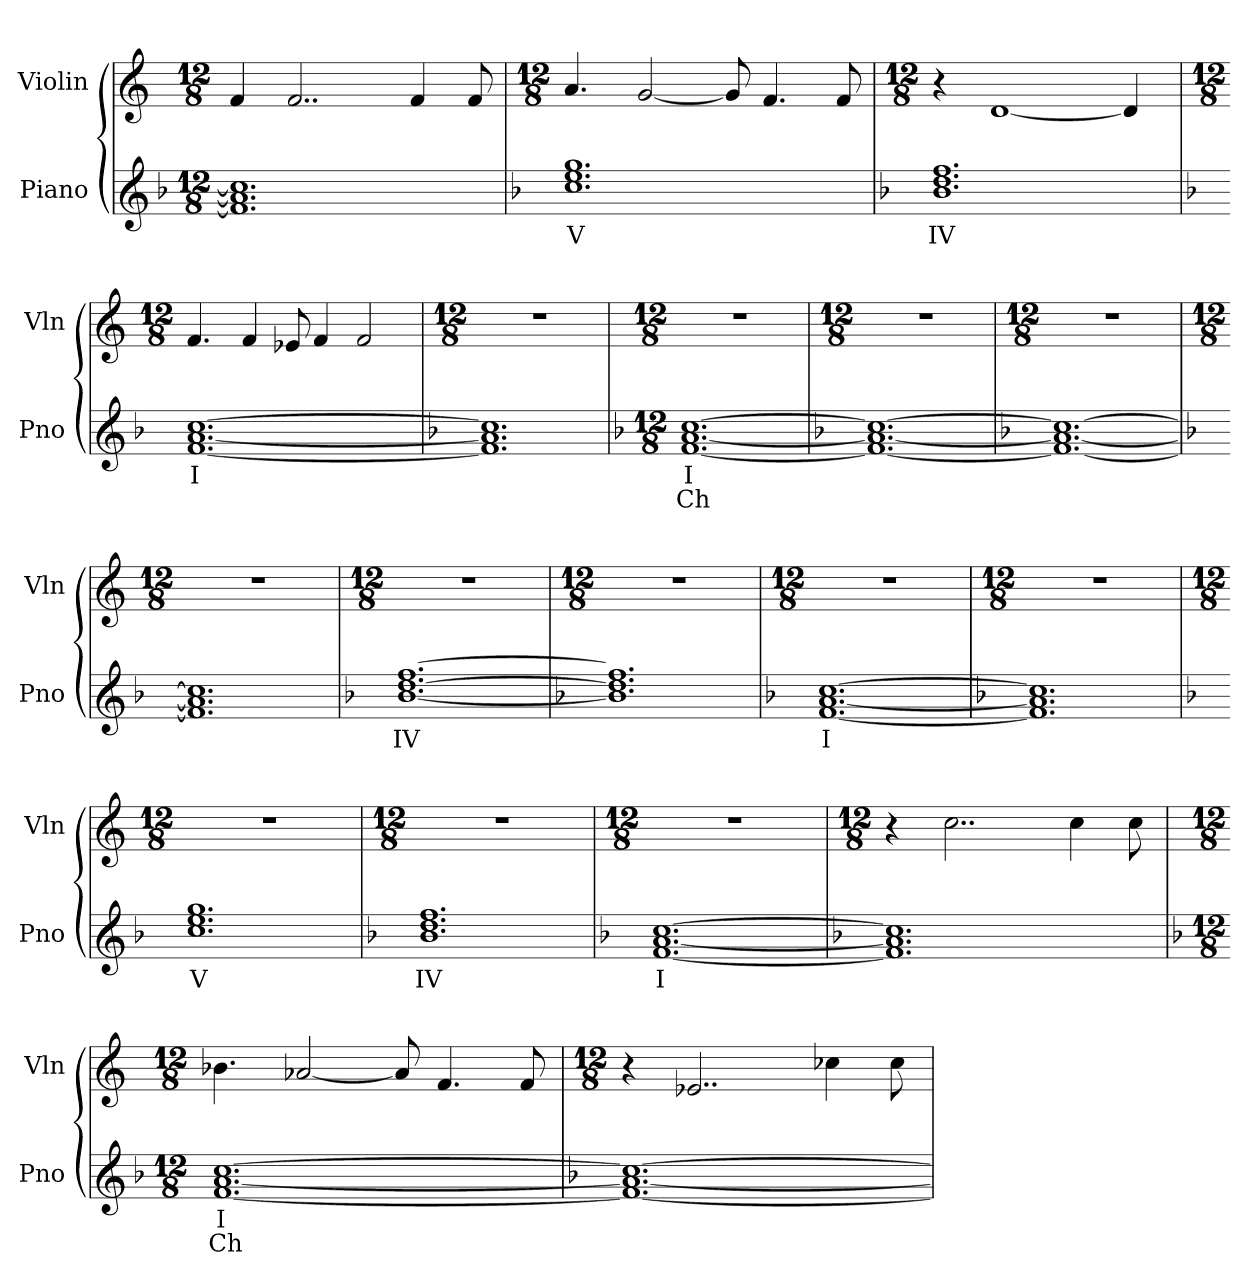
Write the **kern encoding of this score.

**kern	**text	**text	**kern
*part2	*part2	*part2	*part1
*staff2	*staff2	*staff2	*staff1
*I"Piano	*	*	*I"Violin
*I'Pno	*	*	*I'Vln
*k[b-]	*	*	*
*F:	*	*	*
*M12/8	*	*	*M12/8
=	=	=	=
1.f] 1.a] 1.cc]	.	.	4f
.	.	.	2..f
.	.	.	4f
.	.	.	8f
=	=	=	=
*k[b-]	*	*	*
*F:	*	*	*
*	*	*	*M12/8
1.cc 1.ee 1.gg	V	.	4.a
.	.	.	[2g
.	.	.	8g]
.	.	.	4.f
.	.	.	8f
=	=	=	=
*k[b-]	*	*	*
*F:	*	*	*
*	*	*	*M12/8
1.b- 1.dd 1.ff	IV	.	4r
.	.	.	[1d
.	.	.	4d]
=	=	=	=
*k[b-]	*	*	*
*F:	*	*	*
*	*	*	*M12/8
[1.f [1.a [1.cc	I	.	4.f
.	.	.	4f
.	.	.	8e-X
.	.	.	4f
.	.	.	2f
=	=	=	=
*k[b-]	*	*	*
*F:	*	*	*
*	*	*	*M12/8
1.f] 1.a] 1.cc]	.	.	1.r
=	=	=	=
*k[b-]	*	*	*
*F:	*	*	*
*M12/8	*	*	*M12/8
[1.f [1.a [1.cc	I	Ch	1.r
=	=	=	=
*k[b-]	*	*	*
*F:	*	*	*
*	*	*	*M12/8
1.f_ 1.a_ 1.cc_	.	.	1.r
=	=	=	=
*k[b-]	*	*	*
*F:	*	*	*
*	*	*	*M12/8
1.f_ 1.a_ 1.cc_	.	.	1.r
=	=	=	=
*k[b-]	*	*	*
*F:	*	*	*
*	*	*	*M12/8
1.f] 1.a] 1.cc]	.	.	1.r
=	=	=	=
*k[b-]	*	*	*
*F:	*	*	*
*	*	*	*M12/8
[1.b- [1.dd [1.ff	IV	.	1.r
=	=	=	=
*k[b-]	*	*	*
*F:	*	*	*
*	*	*	*M12/8
1.b-] 1.dd] 1.ff]	.	.	1.r
=	=	=	=
*k[b-]	*	*	*
*F:	*	*	*
*	*	*	*M12/8
[1.f [1.a [1.cc	I	.	1.r
=	=	=	=
*k[b-]	*	*	*
*F:	*	*	*
*	*	*	*M12/8
1.f] 1.a] 1.cc]	.	.	1.r
=	=	=	=
*k[b-]	*	*	*
*F:	*	*	*
*	*	*	*M12/8
1.cc 1.ee 1.gg	V	.	1.r
=	=	=	=
*k[b-]	*	*	*
*F:	*	*	*
*	*	*	*M12/8
1.b- 1.dd 1.ff	IV	.	1.r
=	=	=	=
*k[b-]	*	*	*
*F:	*	*	*
*	*	*	*M12/8
[1.f [1.a [1.cc	I	.	1.r
=	=	=	=
*k[b-]	*	*	*
*F:	*	*	*
*	*	*	*M12/8
1.f] 1.a] 1.cc]	.	.	4r
.	.	.	2..cc
.	.	.	4cc
.	.	.	8cc
=	=	=	=
*k[b-]	*	*	*
*F:	*	*	*
*M12/8	*	*	*M12/8
[1.f [1.a [1.cc	I	Ch	4.b-X
.	.	.	[2a-X
.	.	.	8a-]
.	.	.	4.f
.	.	.	8f
=	=	=	=
*k[b-]	*	*	*
*F:	*	*	*
*	*	*	*M12/8
1.f_ 1.a_ 1.cc_	.	.	4r
.	.	.	2..e-X
.	.	.	4cc-X
.	.	.	8cc-
=	=	=	=
*-	*-	*-	*-
